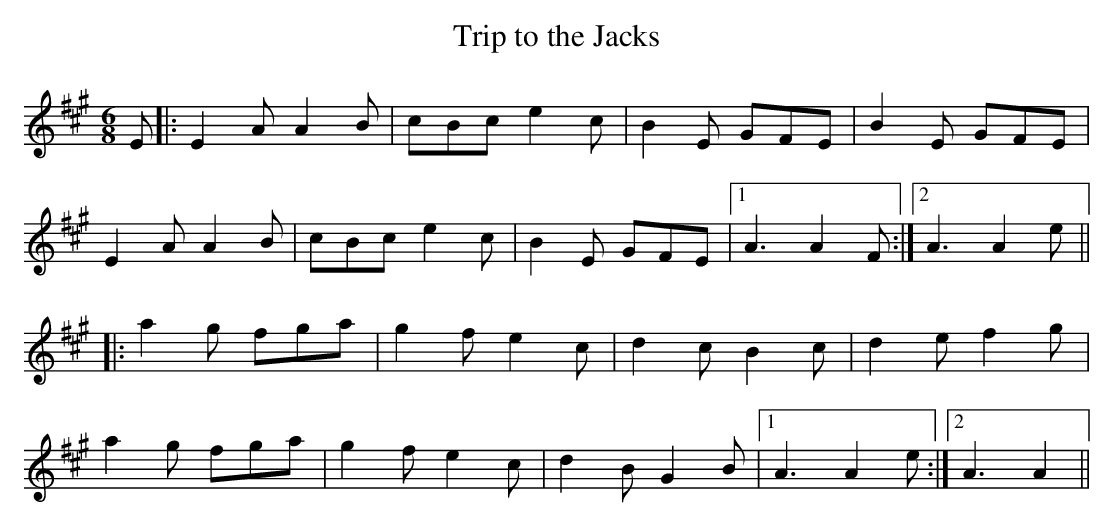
X:1
T:Trip to the Jacks
M:6/8
L:1/8
K:A
E|:E2A A2B|cBc e2c|B2E GFE|B2E GFE|!
E2A A2B|cBc e2c|B2E GFE|1A3 A2F:|2A3 A2e||!
|:a2g fga|g2f e2c|d2c B2c|d2e f2g|!
a2g fga|g2f e2c|d2B G2B|1A3 A2e:|2A3 A2||!
